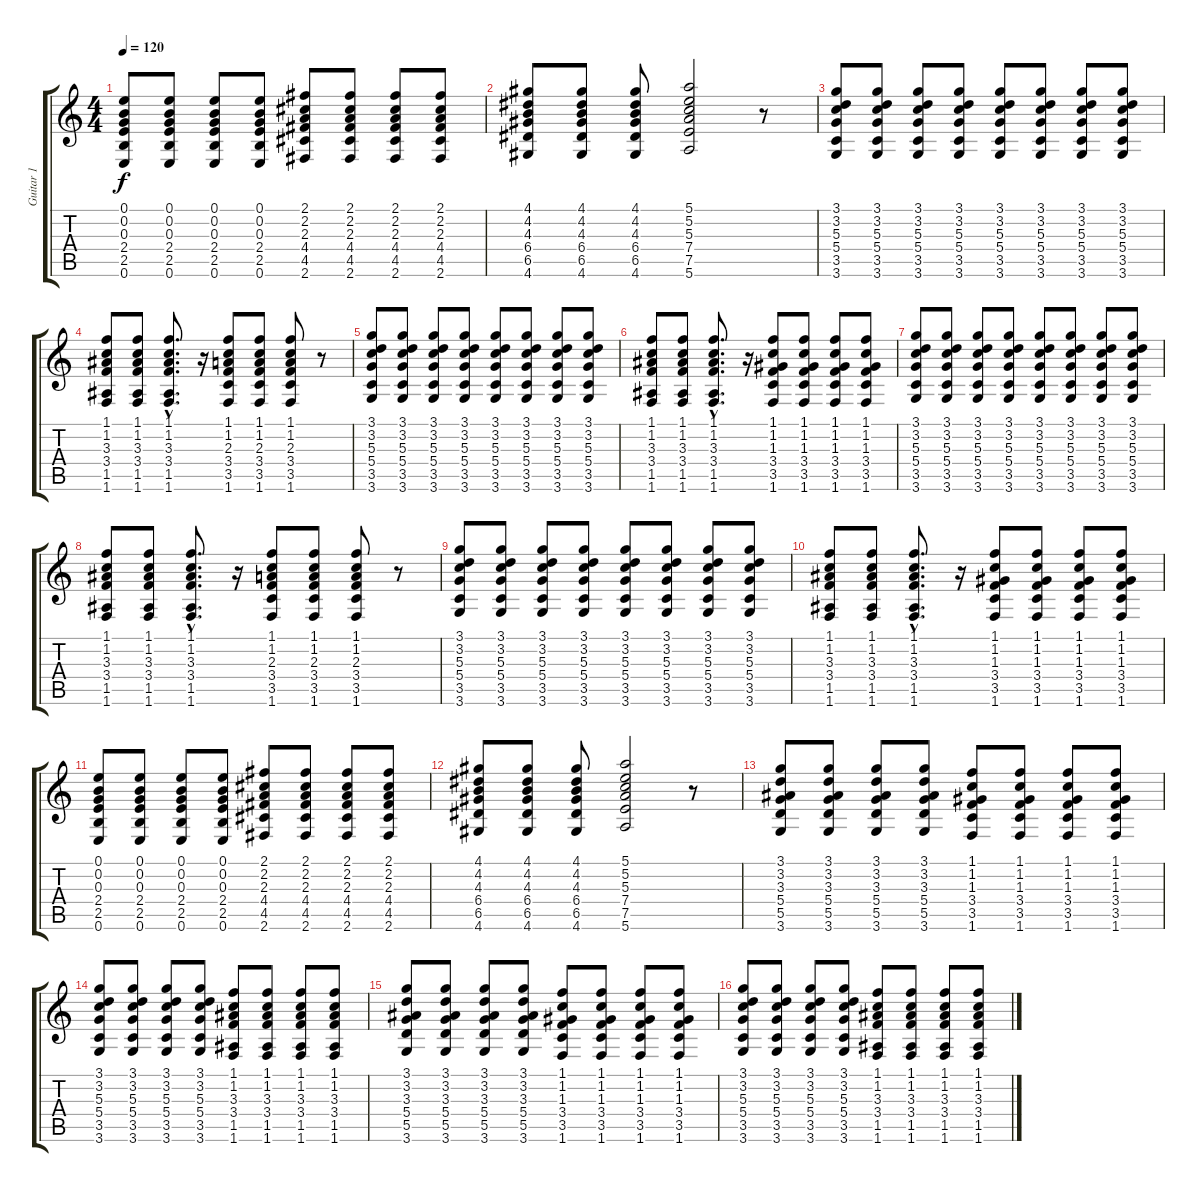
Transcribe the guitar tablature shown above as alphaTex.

\track ("Guitar 1 " "Guitar 1 ") {instrument acousticguitarsteel}
\staff {score tabs}
\tuning (E4 B3 G3 D3 A2 E2) {hide}
\ts (4 4)
\tempo 120
\clef g2
\ks c
(0.1 0.2 0.3 2.4 2.5 0.6).8{dy f} (0.1 0.2 0.3 2.4 2.5 0.6).8 (0.1 0.2 0.3 2.4 2.5 0.6).8 (0.1 0.2 0.3 2.4 2.5 0.6).8 (2.1 2.2 2.3 4.4 4.5 2.6).8 (2.1 2.2 2.3 4.4 4.5 2.6).8 (2.1 2.2 2.3 4.4 4.5 2.6).8 (2.1 2.2 2.3 4.4 4.5 2.6).8 |
(4.1 4.2 4.3 6.4 6.5 4.6).8 (4.1 4.2 4.3 6.4 6.5 4.6).8 (4.1 4.2 4.3 6.4 6.5 4.6).8 (5.1 5.2 5.3 7.4 7.5 5.6).2 r.8 |
(3.1 3.2 5.3 5.4 3.5 3.6).8 (3.1 3.2 5.3 5.4 3.5 3.6).8 (3.1 3.2 5.3 5.4 3.5 3.6).8 (3.1 3.2 5.3 5.4 3.5 3.6).8 (3.1 3.2 5.3 5.4 3.5 3.6).8 (3.1 3.2 5.3 5.4 3.5 3.6).8 (3.1 3.2 5.3 5.4 3.5 3.6).8 (3.1 3.2 5.3 5.4 3.5 3.6).8 |
(1.1 1.2 3.3 3.4 1.5 1.6).8 (1.1 1.2 3.3 3.4 1.5 1.6).8 (1.1{hac} 1.2{hac} 3.3{hac} 3.4{hac} 1.5{hac} 1.6{hac}).8{d} r.16 (1.1 1.2 2.3 3.4 3.5 1.6).8 (1.1 1.2 2.3 3.4 3.5 1.6).8 (1.1 1.2 2.3 3.4 3.5 1.6).8 r.8 |
(3.1 3.2 5.3 5.4 3.5 3.6).8 (3.1 3.2 5.3 5.4 3.5 3.6).8 (3.1 3.2 5.3 5.4 3.5 3.6).8 (3.1 3.2 5.3 5.4 3.5 3.6).8 (3.1 3.2 5.3 5.4 3.5 3.6).8 (3.1 3.2 5.3 5.4 3.5 3.6).8 (3.1 3.2 5.3 5.4 3.5 3.6).8 (3.1 3.2 5.3 5.4 3.5 3.6).8 |
(1.1 1.2 3.3 3.4 1.5 1.6).8 (1.1 1.2 3.3 3.4 1.5 1.6).8 (1.1{hac} 1.2{hac} 3.3{hac} 3.4{hac} 1.5{hac} 1.6{hac}).8{d} r.16 (1.1 1.2 1.3 3.4 3.5 1.6).8 (1.1 1.2 1.3 3.4 3.5 1.6).8 (1.1 1.2 1.3 3.4 3.5 1.6).8 (1.1 1.2 1.3 3.4 3.5 1.6).8 |
(3.1 3.2 5.3 5.4 3.5 3.6).8 (3.1 3.2 5.3 5.4 3.5 3.6).8 (3.1 3.2 5.3 5.4 3.5 3.6).8 (3.1 3.2 5.3 5.4 3.5 3.6).8 (3.1 3.2 5.3 5.4 3.5 3.6).8 (3.1 3.2 5.3 5.4 3.5 3.6).8 (3.1 3.2 5.3 5.4 3.5 3.6).8 (3.1 3.2 5.3 5.4 3.5 3.6).8 |
(1.1 1.2 3.3 3.4 1.5 1.6).8 (1.1 1.2 3.3 3.4 1.5 1.6).8 (1.1{hac} 1.2{hac} 3.3{hac} 3.4{hac} 1.5{hac} 1.6{hac}).8{d} r.16 (1.1 1.2 2.3 3.4 3.5 1.6).8 (1.1 1.2 2.3 3.4 3.5 1.6).8 (1.1 1.2 2.3 3.4 3.5 1.6).8 r.8 |
(3.1 3.2 5.3 5.4 3.5 3.6).8 (3.1 3.2 5.3 5.4 3.5 3.6).8 (3.1 3.2 5.3 5.4 3.5 3.6).8 (3.1 3.2 5.3 5.4 3.5 3.6).8 (3.1 3.2 5.3 5.4 3.5 3.6).8 (3.1 3.2 5.3 5.4 3.5 3.6).8 (3.1 3.2 5.3 5.4 3.5 3.6).8 (3.1 3.2 5.3 5.4 3.5 3.6).8 |
(1.1 1.2 3.3 3.4 1.5 1.6).8 (1.1 1.2 3.3 3.4 1.5 1.6).8 (1.1{hac} 1.2{hac} 3.3{hac} 3.4{hac} 1.5{hac} 1.6{hac}).8{d} r.16 (1.1 1.2 1.3 3.4 3.5 1.6).8 (1.1 1.2 1.3 3.4 3.5 1.6).8 (1.1 1.2 1.3 3.4 3.5 1.6).8 (1.1 1.2 1.3 3.4 3.5 1.6).8 |
(0.1 0.2 0.3 2.4 2.5 0.6).8 (0.1 0.2 0.3 2.4 2.5 0.6).8 (0.1 0.2 0.3 2.4 2.5 0.6).8 (0.1 0.2 0.3 2.4 2.5 0.6).8 (2.1 2.2 2.3 4.4 4.5 2.6).8 (2.1 2.2 2.3 4.4 4.5 2.6).8 (2.1 2.2 2.3 4.4 4.5 2.6).8 (2.1 2.2 2.3 4.4 4.5 2.6).8 |
(4.1 4.2 4.3 6.4 6.5 4.6).8 (4.1 4.2 4.3 6.4 6.5 4.6).8 (4.1 4.2 4.3 6.4 6.5 4.6).8 (5.1 5.2 5.3 7.4 7.5 5.6).2 r.8 |
(3.1 3.2 3.3 5.4 5.5 3.6).8 (3.1 3.2 3.3 5.4 5.5 3.6).8 (3.1 3.2 3.3 5.4 5.5 3.6).8{txt ""} (3.1 3.2 3.3 5.4 5.5 3.6).8 (1.1 1.2 1.3 3.4 3.5 1.6).8 (1.1 1.2 1.3 3.4 3.5 1.6).8 (1.1 1.2 1.3 3.4 3.5 1.6).8 (1.1 1.2 1.3 3.4 3.5 1.6).8 |
(3.1 3.2 5.3 5.4 3.5 3.6).8 (3.1 3.2 5.3 5.4 3.5 3.6).8 (3.1 3.2 5.3 5.4 3.5 3.6).8 (3.1 3.2 5.3 5.4 3.5 3.6).8 (1.1 1.2 3.3 3.4 1.5 1.6).8 (1.1 1.2 3.3 3.4 1.5 1.6).8 (1.1 1.2 3.3 3.4 1.5 1.6).8 (1.1 1.2 3.3 3.4 1.5 1.6).8 |
(3.1 3.2 3.3 5.4 5.5 3.6).8 (3.1 3.2 3.3 5.4 5.5 3.6).8 (3.1 3.2 3.3 5.4 5.5 3.6).8 (3.1 3.2 3.3 5.4 5.5 3.6).8 (1.1 1.2 1.3 3.4 3.5 1.6).8 (1.1 1.2 1.3 3.4 3.5 1.6).8 (1.1 1.2 1.3 3.4 3.5 1.6).8 (1.1 1.2 1.3 3.4 3.5 1.6).8 |
(3.1 3.2 5.3 5.4 3.5 3.6).8 (3.1 3.2 5.3 5.4 3.5 3.6).8 (3.1 3.2 5.3 5.4 3.5 3.6).8 (3.1 3.2 5.3 5.4 3.5 3.6).8 (1.1 1.2 3.3 3.4 1.5 1.6).8 (1.1 1.2 3.3 3.4 1.5 1.6).8 (1.1 1.2 3.3 3.4 1.5 1.6).8 (1.1 1.2 3.3 3.4 1.5 1.6).8
